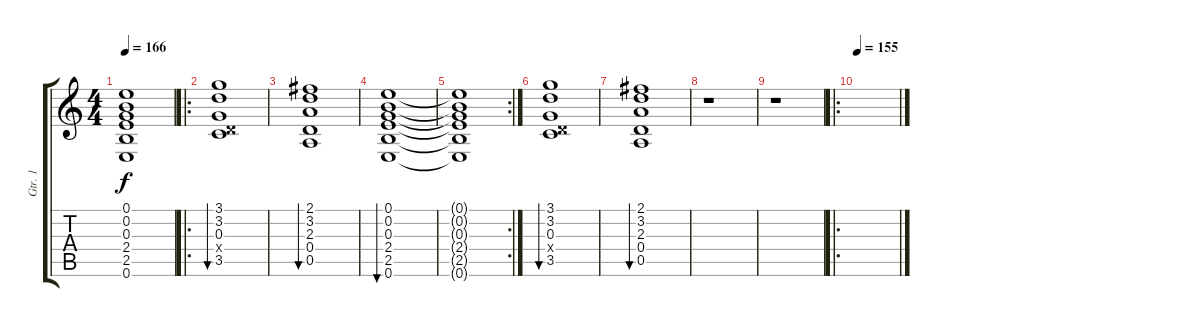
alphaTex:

\track ("Gtr. 1" "Gtr. 1") {instrument electricguitarclean}
\staff {score tabs}
\tuning (E4 B3 G3 D3 A2 E2) {hide}
\ts (4 4)
\tempo 166
\clef g2
\ks c
(0.1{t} 0.2{t} 0.3{t} 2.4{t} 2.5{t} 0.6{t}).1{dy f} |
\ro
(3.1 3.2 0.3 0.4{x} 3.5).1{bu 240} |
(2.1 3.2 2.3 0.4 0.5).1{bu 240} |
(0.1 0.2 0.3 2.4 2.5 0.6).1{bu 240} |
\rc 2
(0.1{t} 0.2{t} 0.3{t} 2.4{t} 2.5{t} 0.6{t}).1 |
(3.1 3.2 0.3 0.4{x} 3.5).1{bu 240} |
(2.1 3.2 2.3 0.4 0.5).1{bu 240} |
r.1 |
r.1 |
\ro
\tempo 155
